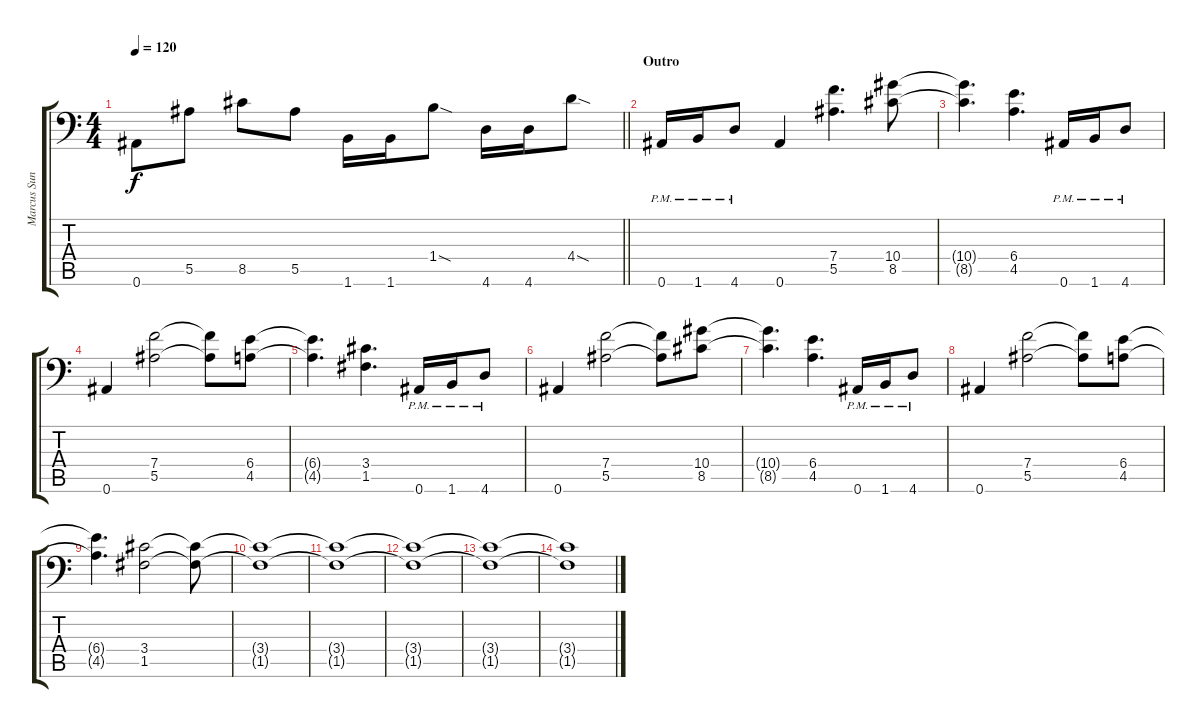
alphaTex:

\track ("Marcus Sunesson" "Marcus Sun") {instrument distortionguitar}
\staff {score tabs}
\tuning (C4 G3 Eb3 Bb2 F2 Bb1) {hide}
\ts (4 4)
\tempo 120
\clef f4
\barLineRight lightlight
\ks c
0.6.8{dy f} 5.5.8 8.5.8 5.5.8 1.6.16 1.6.16 1.4{sod}.8 4.6.16 4.6.16 4.4{sod}.8 |
\section ("" "Outro")
0.6{pm}.16 1.6{pm}.16 4.6{pm}.8 0.6.4 (7.4 5.5).4{d} (10.4 8.5).8 |
(10.4{t} 8.5{t}).4{d} (6.4 4.5).4{d} 0.6{pm}.16 1.6{pm}.16 4.6{pm}.8 |
0.6.4 (7.4 5.5).2 (7.4{t} 5.5{t}).8 (6.4 4.5).8 |
(6.4{t} 4.5{t}).4{d} (3.4 1.5).4{d} 0.6{pm}.16 1.6{pm}.16 4.6{pm}.8 |
0.6.4 (7.4 5.5).2 (7.4{t} 5.5{t}).8 (10.4 8.5).8 |
(10.4{t} 8.5{t}).4{d} (6.4 4.5).4{d} 0.6{pm}.16 1.6{pm}.16 4.6{pm}.8 |
0.6.4 (7.4 5.5).2 (7.4{t} 5.5{t}).8 (6.4 4.5).8 |
(6.4{t} 4.5{t}).4{d} (3.4 1.5).2 (3.4{t} 1.5{t}).8 |
(3.4{t} 1.5{t}).1 |
(3.4{t} 1.5{t}).1 |
(3.4{t} 1.5{t}).1{volume 0} |
(3.4{t} 1.5{t}).1 |
(3.4{t} 1.5{t}).1
